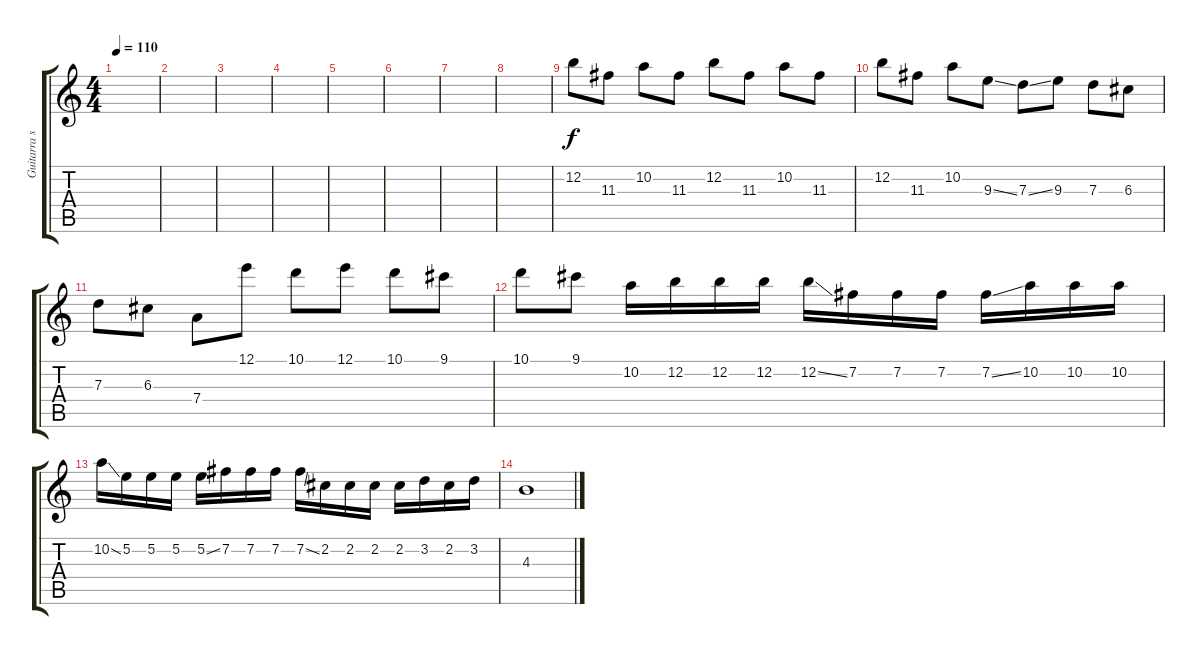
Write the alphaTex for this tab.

\track ("Guitarra solo" "Guitarra s") {instrument overdrivenguitar}
\staff {score tabs}
\tuning (E4 B3 G3 D3 A2 E2) {hide}
\ts (4 4)
\tempo 110
\clef g2
\ks c
|
|
|
|
|
|
|
|
12.2.8 11.3.8 10.2.8 11.3.8 12.2.8 11.3.8 10.2.8 11.3.8 |
12.2.8 11.3.8 10.2.8 9.3{ss}.8 7.3{ss}.8 9.3.8 7.3.8 6.3.8 |
7.3.8 6.3.8 7.4.8 12.1.8 10.1.8 12.1.8 10.1.8 9.1.8 |
10.1.8 9.1.8 10.2.16 12.2.16 12.2.16 12.2.16 12.2{ss}.16 7.2.16 7.2.16 7.2.16 7.2{ss}.16 10.2.16 10.2.16 10.2.16 |
10.2{ss}.16 5.2.16 5.2.16 5.2.16 5.2{ss}.16 7.2.16 7.2.16 7.2.16 7.2{ss}.16 2.2.16 2.2.16 2.2.16 2.2.16 3.2.16 2.2.16 3.2.16 |
4.3.1
